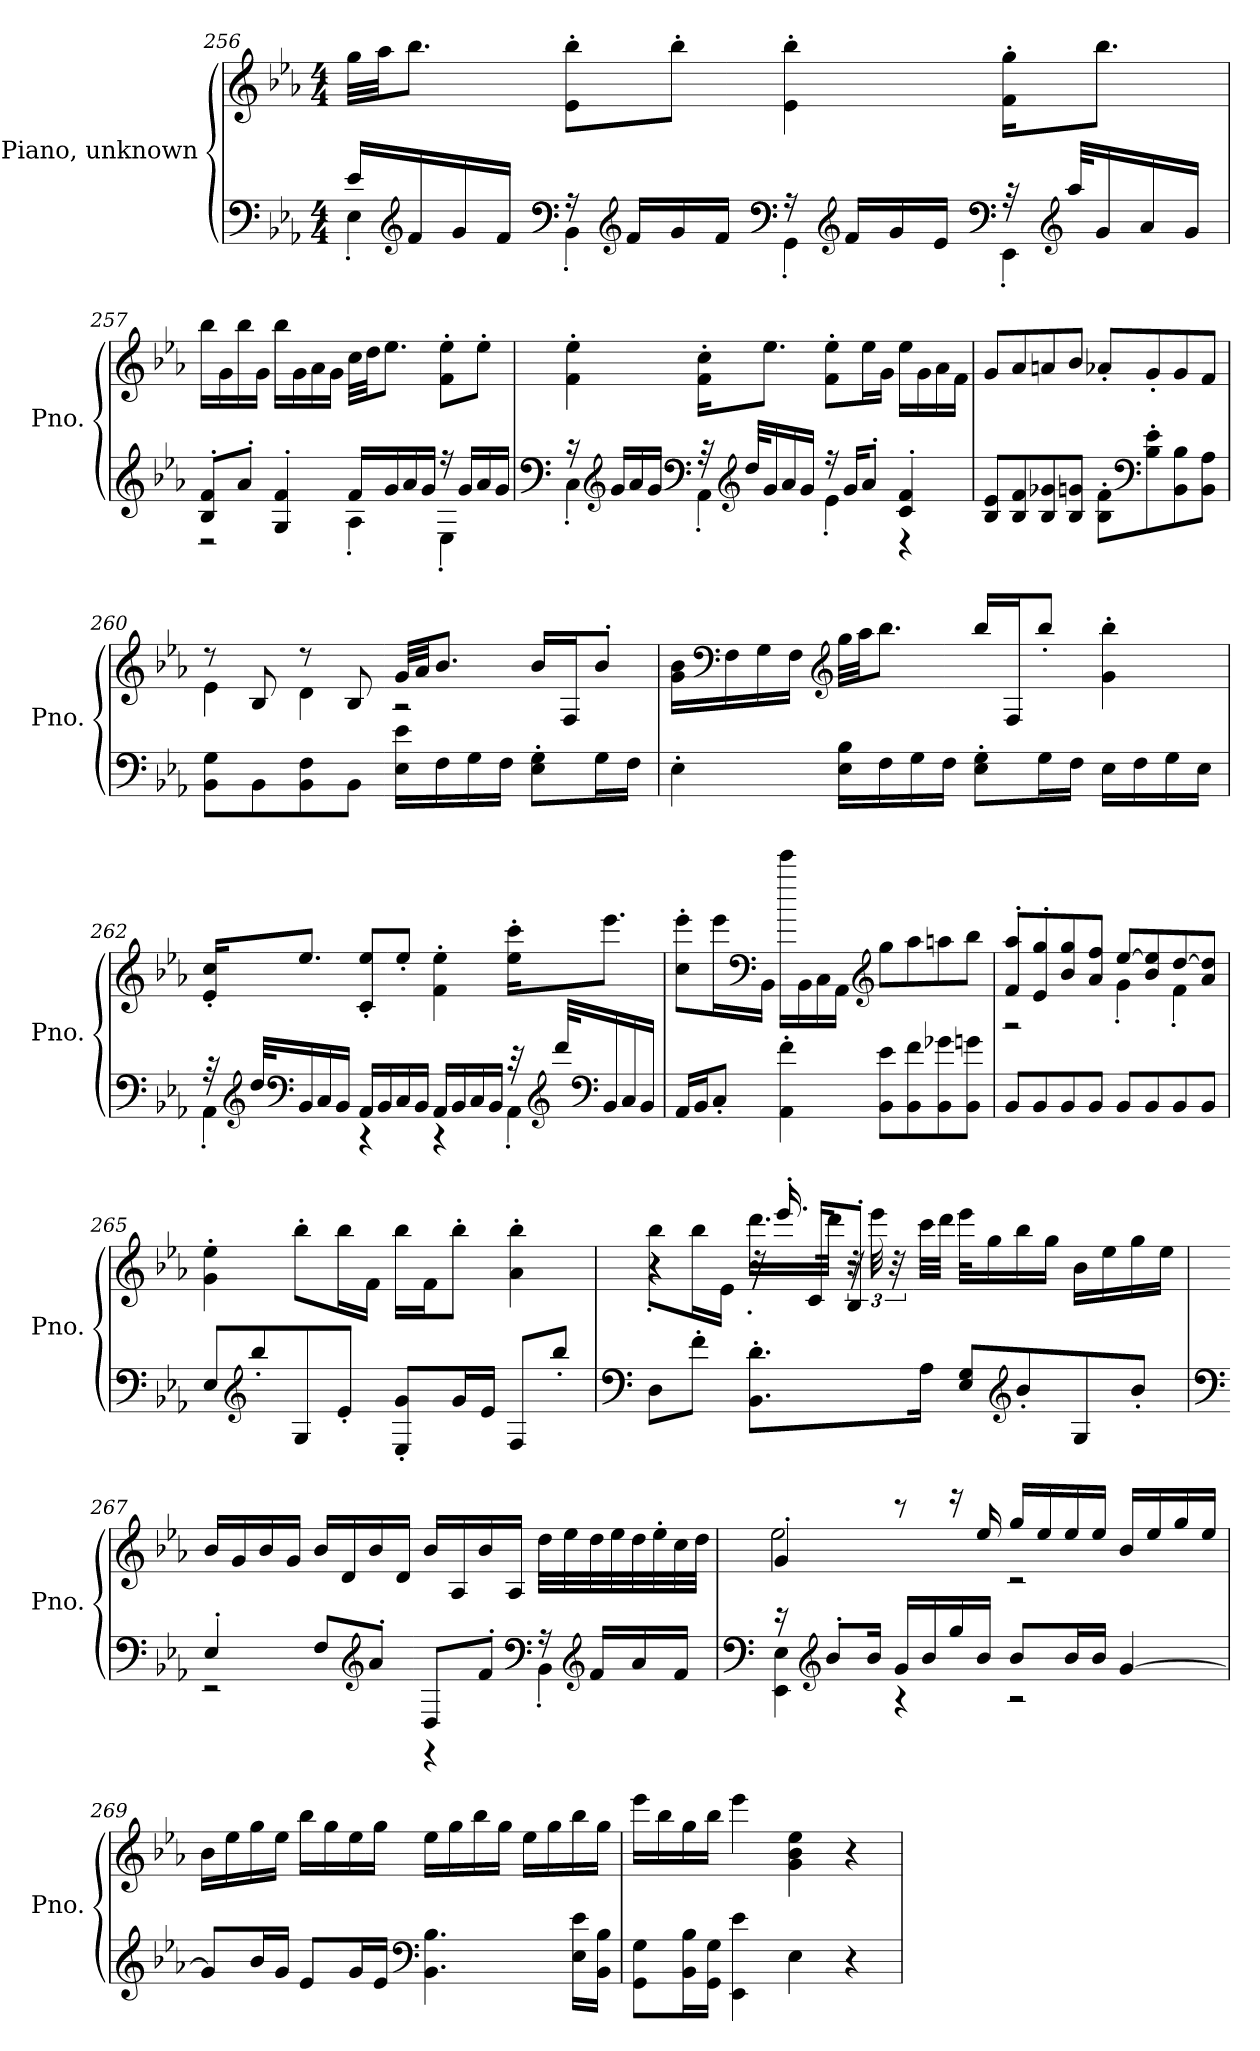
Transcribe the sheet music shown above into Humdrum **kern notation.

**kern	**kern
*part1	*part1
*staff2	*staff1
*I"Piano, unknown	*
*I'Pno.	*
!!LO:LB:g=z
*clefF4	*clefG2
*k[b-e-a-]	*k[b-e-a-]
*M4/4	*M4/4
=256	=256
*^	*
16e-/LL	4E-'\	32gg\LLL
.	.	32aa-\JJ
*clefG2	*	*
16f/	.	8.bb-\J
16g/	.	.
16f/JJ	.	.
*clefF4	*	*
16r	4BB-'\	8e-\' 8bb-\'L
*clefG2	*	*
16f/LL	.	.
16g/	.	8bb-'\J
16f/JJ	.	.
*clefF4	*	*
16r	4GG'\	4e-\' 4bb-\'
*clefG2	*	*
16f/LL	.	.
16g/	.	.
16e-/JJ	.	.
*clefF4	*	*
32r	4EE-'\	16f\' 16gg\'KL
*clefG2	*	*
32aa-/KLL	.	.
16g/	.	8.bb-\J
16a-/	.	.
16g/JJ	.	.
=257	=257	=257
8B-/' 8f/'L	2r	16bb-\LL
.	.	16g\
8a-'/J	.	16bb-\
.	.	16g\JJ
4G/' 4f/'	.	16bb-\LL
.	.	16g\
.	.	16a-\
.	.	16g\JJ
16f/LL	4A-'\	32cc\LLL
.	.	32dd\JJ
16g/	.	8.ee-\J
16a-/	.	.
16g/JJ	.	.
16r	4E-'\	8f\' 8ee-\'L
16g/LL	.	.
16a-/	.	8ee-'\J
16g/JJ	.	.
!!LO:LB:g=z
=258	=258	=258
*clefF4	*	*
16r	4C'\	4f\' 4ee-\'
*clefG2	*	*
16g/LL	.	.
16a-/	.	.
16g/JJ	.	.
*clefF4	*	*
32r	4AA-'\	16f\' 16cc\'KL
*clefG2	*	*
32dd/KLL	.	.
16g/	.	8.ee-\J
16a-/	.	.
16g/JJ	.	.
16r	4e-'\	8f\' 8ee-\'L
16g/KL	.	.
8a-'/J	.	16ee-\L
.	.	16g\JJ
4c/' 4f/'	4r	16ee-\LL
.	.	16g\
.	.	16a-\
.	.	16f\JJ
*v	*v	*
=259	=259
8B-/ 8e-/L	8g/L
8B-/ 8f/	8a-/
8B-/ 8g-X/	8an/
8B-/ 8gn/J	8b-/J
8B-\' 8f\'L	8a-X'/L
*clefF4	*
8B-\' 8e-\'	8g'/
8BB-\ 8B-\	8g/
8BB-\ 8A-\J	8f/J
!!LO:LB:g=z
=260	=260
*	*^
8BB-\ 8G\L	8r	4e-\
8BB-\	8B-/	.
8BB-\ 8F\	8r	4d\
8BB-\J	8B-/	.
16E-\ 16e-\LL	32g/LLL	2r
.	32a-/JJ	.
16F\	8.b-/J	.
16G\	.	.
16F\JJ	.	.
8E-\' 8G\'L	16b-/LL	.
.	16F/J	.
16G\L	8b-'/J	.
16F\JJ	.	.
*	*v	*v
=261	=261
4E-'\	16g\ 16b-\LL
*	*clefF4
.	16F\
.	16G\
.	16F\JJ
*	*clefG2
16E-\ 16B-\LL	32gg\LLL
.	32aa-\JJ
16F\	8.bb-\J
16G\	.
16F\JJ	.
8E-\' 8G\'L	16bb-/LL
.	16F/J
16G\L	8bb-'/J
16F\JJ	.
16E-\LL	4g\' 4bb-\'
16F\	.
16G\	.
16E-\JJ	.
!!LO:LB:g=z
=262	=262
*^	*
32r	4AA-'\	16e-/' 16cc/'KL
*clefG2	*	*
32dd/KLL	.	.
*clefF4	*	*
16BB-/	.	8.ee-/J
16C/	.	.
16BB-/JJ	.	.
16AA-/LL	4r	8c/' 8ee-/'L
16BB-/	.	.
16C/	.	8ee-'/J
16BB-/JJ	.	.
16AA-/LL	4r	4f\' 4ee-\'
16BB-/	.	.
16C/	.	.
16BB-/JJ	.	.
32r	4AA-'\	16ee-\' 16ccc\'KL
*clefG2	*	*
32ddd/KLL	.	.
*clefF4	*	*
16BB-/	.	8.eee-\J
16C/	.	.
16BB-/JJ	.	.
*v	*v	*
=263	=263
16AA-/LL	8cc\' 8eee-\'L
16BB-/J	.
8C'/J	16eee-\L
*	*clefF4
.	16BB-\JJ
4AA-\' 4f\'	16eee-\LL
.	16BB-\
.	16C\
.	16AA-\JJ
*	*clefG2
8BB-\ 8e-\L	8gg\L
8BB-\ 8f\	8aa-\
8BB-\ 8g-X\	8aan\
8BB-\ 8gn\J	8bb-\J
!!LO:LB:g=z
=264	=264
*	*^
8BB-/L	8f/' 8aa-/'L	2r
8BB-/	8e-/' 8gg/'	.
8BB-/	8b-/ 8gg/	.
8BB-/J	8a-/ 8ff/J	.
8BB-/L	[8ee-/L	4g'\
8BB-/	8b-/ 8ee-/]	.
8BB-/	[8dd/	4f'\
8BB-/J	8a-/ 8dd/]J	.
*	*v	*v
=265	=265
8E-/L	4g\' 4ee-\'
*clefG2	*
8bb-'/	.
8G/	8bb-'\L
8e-'/J	16bb-\L
.	16f\JJ
8E-/' 8g/'L	16bb-\LL
.	16f\J
16g/L	8bb-'\J
16e-/JJ	.
8F/L	4a-\' 4bb-\'
8bb-'/J	.
!!LO:PB:g=z
=266	=266
*clefF4	*
*	*^
*	*	*^
8D\L	4r	8bb-'\L	4r
8f'\J	.	16bb-\L	.
.	.	16e-\JJ	.
8.BB-\' 8.d\'L	32r	16.ddd'\LL	16r
.	16.eee-'/	.	.
.	.	.	16c/KL
.	.	32ddd\JJk	.
.	8r	48r	8B-'/J
.	.	48eee-\	.
.	.	48r	.
16A-\Jk	.	32ccc\LLL	.
.	.	32ddd\JJJ	.
8E-/ 8G/L	2r	16eee-\LL	2r
.	.	16gg\	.
*clefG2	*	*	*
8b-'/	.	16bb-\	.
.	.	16gg\JJ	.
8G/	.	16b-\LL	.
.	.	16ee-\	.
8b-'/J	.	16gg\	.
.	.	16ee-\JJ	.
*	*v	*v	*v
!!LO:LB:g=z
=267	=267
*clefF4	*
*^	*
4E-'/	2r	16b-/LL
.	.	16g/
.	.	16b-/
.	.	16g/JJ
8F/L	.	16b-/LL
.	.	16d/
*clefG2	*	*
8a-'/J	.	16b-/
.	.	16d/JJ
8D/L	4r	16b-/LL
.	.	16A-/
8f'/J	.	16b-/
.	.	16A-/JJ
*clefF4	*	*
16r	4BB-'\	32dd\LLL
.	.	32ee-\
*clefG2	*	*
16f/LL	.	32dd\
.	.	32ee-\
16a-/	.	32dd\
.	.	32ee-'\
16f/JJ	.	32cc\
.	.	32dd\JJJ
=268	=268	=268
*clefF4	*	*
*	*	*^
16r	4EE-\ 4E-\	4g'/	2ee-\
*clefG2	*	*	*
8b-'/L	.	.	.
16b-/Jk	.	.	.
16g/LL	4r	8r	.
16b-/	.	.	.
16gg/	.	16r	.
16b-/JJ	.	16ee-/	.
8b-/L	2r	16gg/LL	2r
.	.	16ee-/	.
16b-/L	.	16ee-/	.
16b-/JJ	.	16ee-/JJ	.
[4g/	.	16b-/LL	.
.	.	16ee-/	.
.	.	16gg/	.
.	.	16ee-/JJ	.
*v	*v	*	*
*	*v	*v
!!LO:LB:g=z
=269	=269
8g/L]	16b-\LL
.	16ee-\
16b-/L	16gg\
16g/JJ	16ee-\JJ
8e-/L	16bb-\LL
.	16gg\
16g/L	16ee-\
16e-/JJ	16gg\JJ
*clefF4	*
4.BB-\ 4.B-\	16ee-\LL
.	16gg\
.	16bb-\
.	16gg\JJ
.	16ee-\LL
.	16gg\
16E-\ 16e-\LL	16bb-\
16BB-\ 16B-\JJ	16gg\JJ
=270	=270
8GG\ 8G\L	16eee-\LL
.	16bb-\
16BB-\ 16B-\L	16gg\
16GG\ 16G\JJ	16bb-\JJ
4EE-\ 4e-\	4eee-\
4E-\	4g\ 4b-\ 4ee-\
4r	4r
=	=
*-	*-
